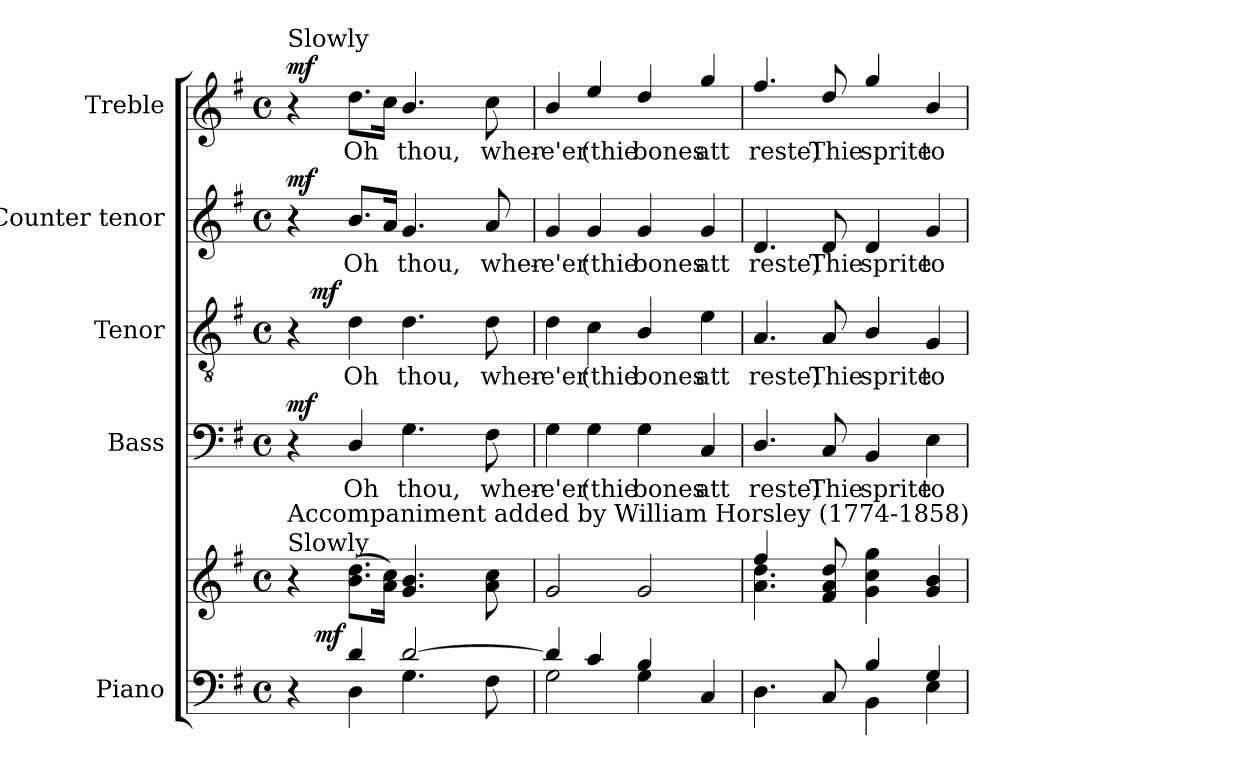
**kern	**kern	**dynam	**kern	**text	**dynam	**kern	**text	**dynam	**kern	**text	**dynam	**kern	**text	**dynam
*part5	*part5	*part5	*part4	*part4	*part4	*part3	*part3	*part3	*part2	*part2	*part2	*part1	*part1	*part1
*staff6	*staff5	*staff5/6	*staff4	*staff4	*staff4	*staff3	*staff3	*staff3	*staff2	*staff2	*staff2	*staff1	*staff1	*staff1
*I"Piano	*	*	*I"Bass	*	*	*I"Tenor	*	*	*I"Counter tenor	*	*	*I"Treble	*	*
*I'Pno.	*	*	*I'B.	*	*	*I'T.	*	*	*	*	*	*	*	*
!!LO:PB:g=z
*clefF4	*clefG2	*	*clefF4	*	*	*clefGv2	*	*	*clefG2	*	*	*clefG2	*	*
*	*	*	*	*	*	*ITrd7c12	*	*	*	*	*	*	*	*
*k[f#]	*k[f#]	*	*k[f#]	*	*	*k[f#]	*	*	*k[f#]	*	*	*k[f#]	*	*
*G:	*G:	*	*G:	*	*	*G:	*	*	*G:	*	*	*G:	*	*
*M4/4	*M4/4	*	*M4/4	*	*	*M4/4	*	*	*M4/4	*	*	*M4/4	*	*
*met(c)	*met(c)	*	*met(c)	*	*	*met(c)	*	*	*met(c)	*	*	*met(c)	*	*
*MM66	*MM66	*	*MM66	*	*	*MM66	*	*	*MM66	*	*	*MM66	*	*
=1	=1	=1	=1	=1	=1	=1	=1	=1	=1	=1	=1	=1	=1	=1
*^	*^	*	*	*	*	*^	*	*	*	*	*	*	*	*
!	!	!	!	!	!	!	!	!	!	!	!	!	!	!	!LO:TX:a:t=Slowly	!	!
!	!	!LO:TX:a:t=Accompaniment added by William Horsley (1774-1858)	!	!	!	!	!	!	!	!	!	!	!	!	!	!	!
!	!	!LO:TX:a:t=Slowly	!	!	!	!	!	!	!	!	!	!	!	!	!	!	!
4r	4ryy	4r	16ryy	.	4r	.	mf	4r	16ryy	.	.	4r	.	mf	4r	.	mf
.	.	.	128...ryy	.	.	.	.	.	128ryy	.	.	.	.	.	.	.	.
.	.	.	.	.	.	.	.	.	1024ryy	.	.	.	.	.	.	.	.
.	.	.	.	.	.	.	.	.	2ryy	.	mf	.	.	.	.	.	.
.	.	.	2ryy	mf	.	.	.	.	.	.	.	.	.	.	.	.	.
!	!	!	!	!	!	!LO:LY:b:color=#000000	!	!	!	!	!	!	!	!	!	!	!
!	!	!	!	!	!	!	!	!	!	!LO:LY:b:color=#000000	!	!	!	!	!	!	!
!	!	!	!	!	!	!	!	!	!	!	!	!	!LO:LY:b:color=#000000	!	!	!	!
!	!	!	!	!	!	!	!	!	!	!	!	!	!	!	!	!LO:LY:b:color=#000000	!
4di/	4Di\	(8.bi\ 8.ddiL	.	.	4Di/	Oh	.	4Di\	.	Oh	.	8.bi/L	Oh	.	8.ddi\L	Oh	.
.	.	16ai\ 16cciJk)	.	.	.	.	.	.	.	.	.	16ai/Jk	.	.	16cci\Jk	.	.
!	!	!	!	!	!	!LO:LY:b:color=#000000	!	!	!	!	!	!	!	!	!	!	!
!	!	!	!	!	!	!	!	!	!	!LO:LY:b:color=#000000	!	!	!	!	!	!	!
!	!	!	!	!	!	!	!	!	!	!	!	!	!LO:LY:b:color=#000000	!	!	!	!
!	!	!	!	!	!	!	!	!	!	!	!	!	!	!	!	!LO:LY:b:color=#000000	!
[2di/	4.Gi\	4.gi/ 4.bi	.	.	4.Gi\	thou,	.	4.Di\	.	thou,	.	4.gi/	thou,	.	4.bi/	thou,	.
.	.	.	.	.	.	.	.	.	4ryy	.	.	.	.	.	.	.	.
.	.	.	4ryy	.	.	.	.	.	.	.	.	.	.	.	.	.	.
.	.	.	.	.	.	.	.	.	8ryy	.	.	.	.	.	.	.	.
.	.	.	8ryy	.	.	.	.	.	.	.	.	.	.	.	.	.	.
!	!	!	!	!	!	!LO:LY:b:color=#000000	!	!	!	!	!	!	!	!	!	!	!
!	!	!	!	!	!	!	!	!	!	!LO:LY:b:color=#000000	!	!	!	!	!	!	!
!	!	!	!	!	!	!	!	!	!	!	!	!	!LO:LY:b:color=#000000	!	!	!	!
!	!	!	!	!	!	!	!	!	!	!	!	!	!	!	!	!LO:LY:b:color=#000000	!
.	8F#i\	8ai\ 8cci	.	.	8F#i\	wher-	.	8Di\	.	wher-	.	8ai/	wher-	.	8cci\	wher-	.
.	.	.	.	.	.	.	.	.	32ryy	.	.	.	.	.	.	.	.
.	.	.	32ryy	.	.	.	.	.	.	.	.	.	.	.	.	.	.
.	.	.	.	.	.	.	.	.	64ryy	.	.	.	.	.	.	.	.
.	.	.	64ryy	.	.	.	.	.	.	.	.	.	.	.	.	.	.
.	.	.	.	.	.	.	.	.	256..ryy	.	.	.	.	.	.	.	.
.	.	.	1024ryy	.	.	.	.	.	.	.	.	.	.	.	.	.	.
*	*	*v	*v	*	*	*	*	*v	*v	*	*	*	*	*	*	*	*
=2	=2	=2	=2	=2	=2	=2	=2	=2	=2	=2	=2	=2	=2	=2	=2
*	*	*^	*	*	*	*	*^	*	*	*	*	*	*	*	*
!	!	!	!	!	!	!LO:LY:b:color=#000000	!	!	!	!	!	!	!	!	!	!	!
*	*	*v	*v	*	*	*	*	*v	*v	*	*	*	*	*	*	*	*
*	*	*^	*	*	*	*	*^	*	*	*	*	*	*	*	*
!	!	!	!	!	!	!	!	!	!	!LO:LY:b:color=#000000	!	!	!	!	!	!	!
*	*	*v	*v	*	*	*	*	*v	*v	*	*	*	*	*	*	*	*
*	*	*^	*	*	*	*	*^	*	*	*	*	*	*	*	*
!	!	!	!	!	!	!	!	!	!	!	!	!	!LO:LY:b:color=#000000	!	!	!	!
*	*	*v	*v	*	*	*	*	*v	*v	*	*	*	*	*	*	*	*
*	*	*^	*	*	*	*	*^	*	*	*	*	*	*	*	*
!	!	!	!	!	!	!	!	!	!	!	!	!	!	!	!	!LO:LY:b:color=#000000	!
*	*	*v	*v	*	*	*	*	*v	*v	*	*	*	*	*	*	*	*
4di/]	2Gi\	2gi/	.	4Gi\	-e'er	.	4Di\	-e'er	.	4gi/	-e'er	.	4bi/	-e'er	.
!	!	!	!	!	!LO:LY:b:color=#000000	!	!	!	!	!	!	!	!	!	!
!	!	!	!	!	!	!	!	!LO:LY:b:color=#000000	!	!	!	!	!	!	!
!	!	!	!	!	!	!	!	!	!	!	!LO:LY:b:color=#000000	!	!	!	!
!	!	!	!	!	!	!	!	!	!	!	!	!	!	!LO:LY:b:color=#000000	!
4ci/	.	.	.	4Gi\	(thie	.	4Ci\	(thie	.	4gi/	(thie	.	4eei/	(thie	.
!	!	!	!	!	!LO:LY:b:color=#000000	!	!	!	!	!	!	!	!	!	!
!	!	!	!	!	!	!	!	!LO:LY:b:color=#000000	!	!	!	!	!	!	!
!	!	!	!	!	!	!	!	!	!	!	!LO:LY:b:color=#000000	!	!	!	!
!	!	!	!	!	!	!	!	!	!	!	!	!	!	!LO:LY:b:color=#000000	!
4Bi/	4Gi\	2gi/	.	4Gi\	bones	.	4BBi/	bones	.	4gi/	bones	.	4ddi/	bones	.
!	!	!	!	!	!LO:LY:b:color=#000000	!	!	!	!	!	!	!	!	!	!
!	!	!	!	!	!	!	!	!LO:LY:b:color=#000000	!	!	!	!	!	!	!
!	!	!	!	!	!	!	!	!	!	!	!LO:LY:b:color=#000000	!	!	!	!
!	!	!	!	!	!	!	!	!	!	!	!	!	!	!LO:LY:b:color=#000000	!
4ei/yy	4Ci/	.	.	4Ci/	att	.	4Ei\	att	.	4gi/	att	.	4ggi/	att	.
=3	=3	=3	=3	=3	=3	=3	=3	=3	=3	=3	=3	=3	=3	=3	=3
*	*	*^	*	*	*	*	*	*	*	*	*	*	*	*	*
!	!	!	!	!	!	!LO:LY:b:color=#000000	!	!	!	!	!	!	!	!	!	!
!	!	!	!	!	!	!	!	!	!LO:LY:b:color=#000000	!	!	!	!	!	!	!
!	!	!	!	!	!	!	!	!	!	!	!	!LO:LY:b:color=#000000	!	!	!	!
!	!	!	!	!	!	!	!	!	!	!	!	!	!	!	!LO:LY:b:color=#000000	!
2ryy	4.Di\	4ff#i/	4.ai\ 4.ddi	.	4.Di/	reste)	.	4.AAi/	reste)	.	4.di/	reste)	.	4.ff#i/	reste)	.
.	.	4ryy	.	.	.	.	.	.	.	.	.	.	.	.	.	.
!	!	!	!	!	!	!LO:LY:b:color=#000000	!	!	!	!	!	!	!	!	!	!
!	!	!	!	!	!	!	!	!	!LO:LY:b:color=#000000	!	!	!	!	!	!	!
!	!	!	!	!	!	!	!	!	!	!	!	!LO:LY:b:color=#000000	!	!	!	!
!	!	!	!	!	!	!	!	!	!	!	!	!	!	!	!LO:LY:b:color=#000000	!
.	8Ci/	.	8f#i/ 8ai 8ddi	.	8Ci/	Thie	.	8AAi/	Thie	.	8di/	Thie	.	8ddi/	Thie	.
!	!	!	!	!	!	!LO:LY:b:color=#000000	!	!	!	!	!	!	!	!	!	!
!	!	!	!	!	!	!	!	!	!LO:LY:b:color=#000000	!	!	!	!	!	!	!
!	!	!	!	!	!	!	!	!	!	!	!	!LO:LY:b:color=#000000	!	!	!	!
!	!	!	!	!	!	!	!	!	!	!	!	!	!	!	!LO:LY:b:color=#000000	!
4Bi/	4BBi\	2ryy	4gi\ 4cci 4ggi	.	4BBi/	sprite	.	4BBi/	sprite	.	4di/	sprite	.	4ggi/	sprite	.
!	!	!	!	!	!	!LO:LY:b:color=#000000	!	!	!	!	!	!	!	!	!	!
!	!	!	!	!	!	!	!	!	!LO:LY:b:color=#000000	!	!	!	!	!	!	!
!	!	!	!	!	!	!	!	!	!	!	!	!LO:LY:b:color=#000000	!	!	!	!
!	!	!	!	!	!	!	!	!	!	!	!	!	!	!	!LO:LY:b:color=#000000	!
4Gi/	4Ei\	.	4gi/ 4bi	.	4Ei\	to	.	4GGi/	to	.	4gi/	to	.	4bi/	to	.
*v	*v	*	*	*	*	*	*	*	*	*	*	*	*	*	*	*
*	*v	*v	*	*	*	*	*	*	*	*	*	*	*	*	*
=	=	=	=	=	=	=	=	=	=	=	=	=	=	=
*-	*-	*-	*-	*-	*-	*-	*-	*-	*-	*-	*-	*-	*-	*-
